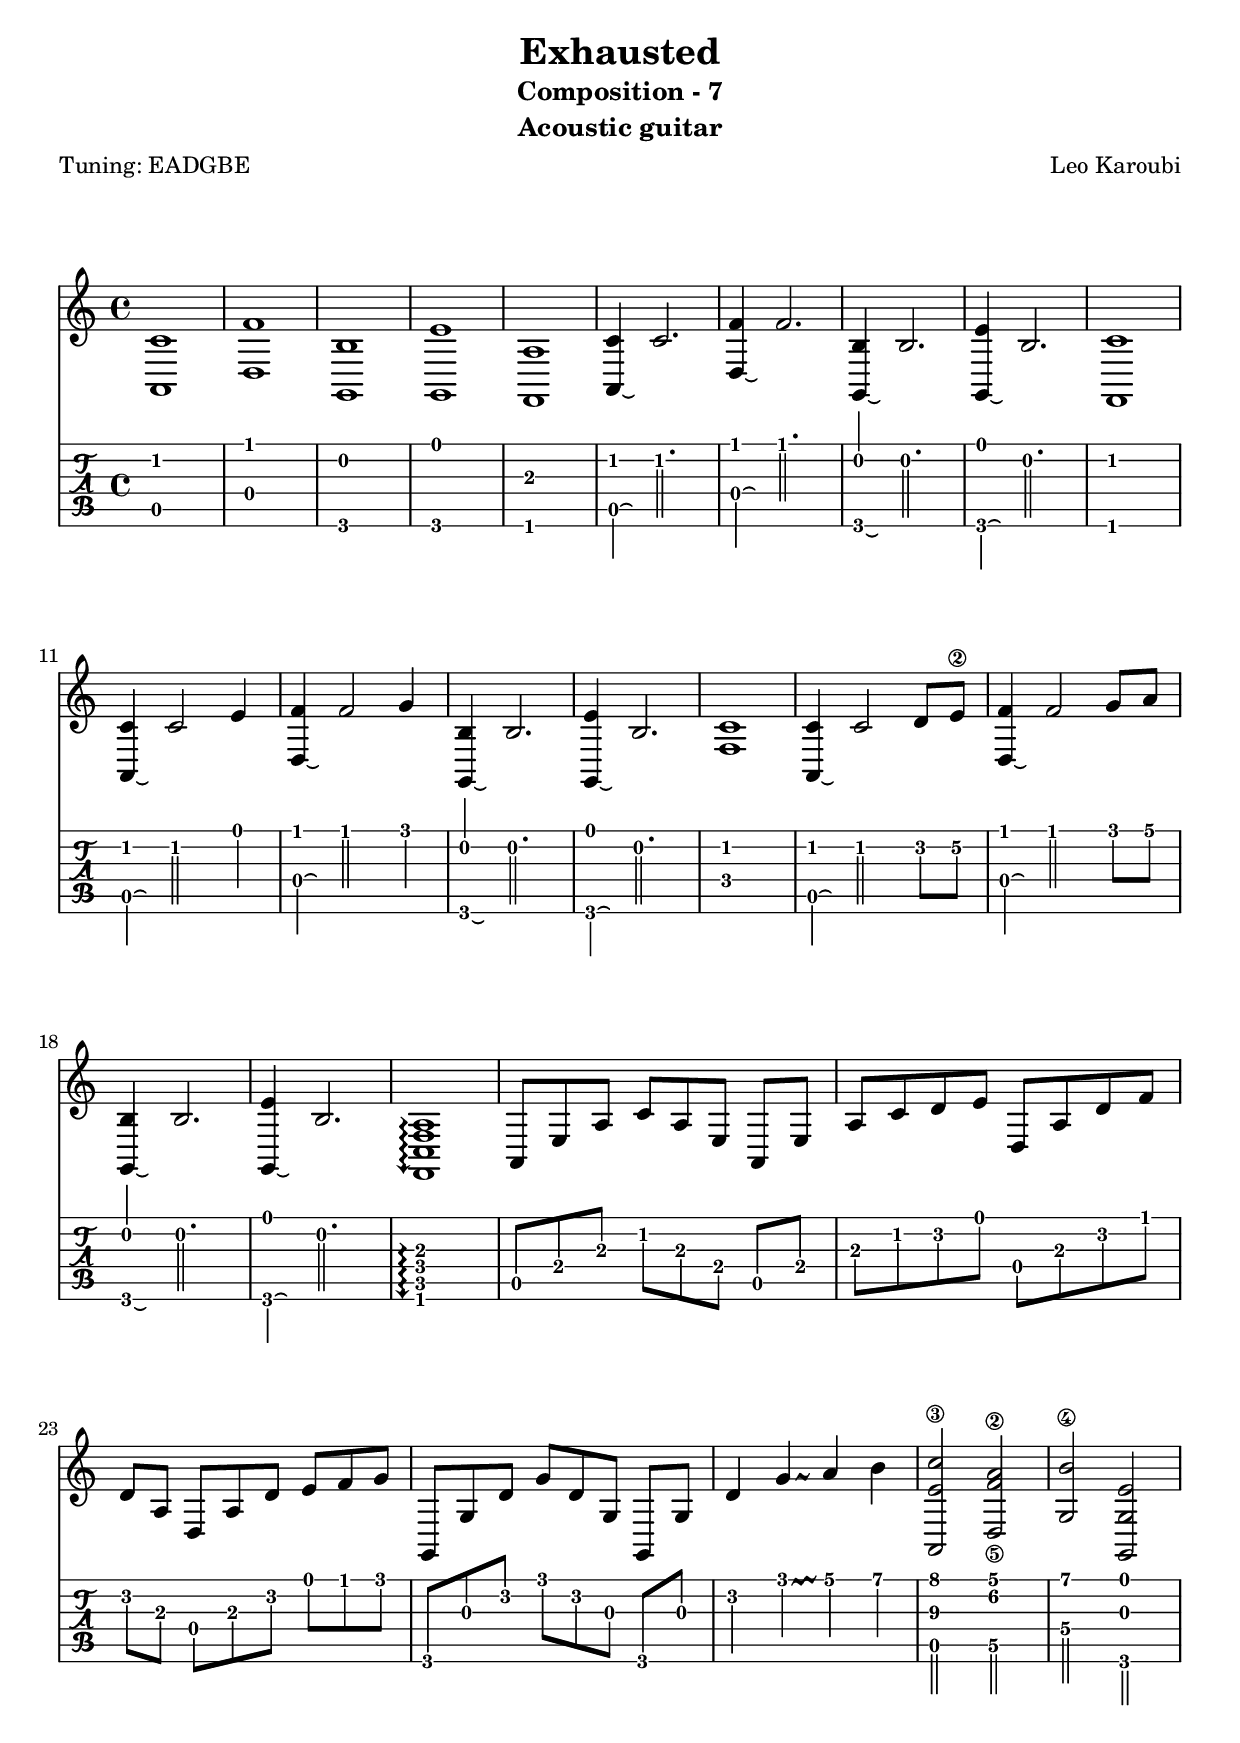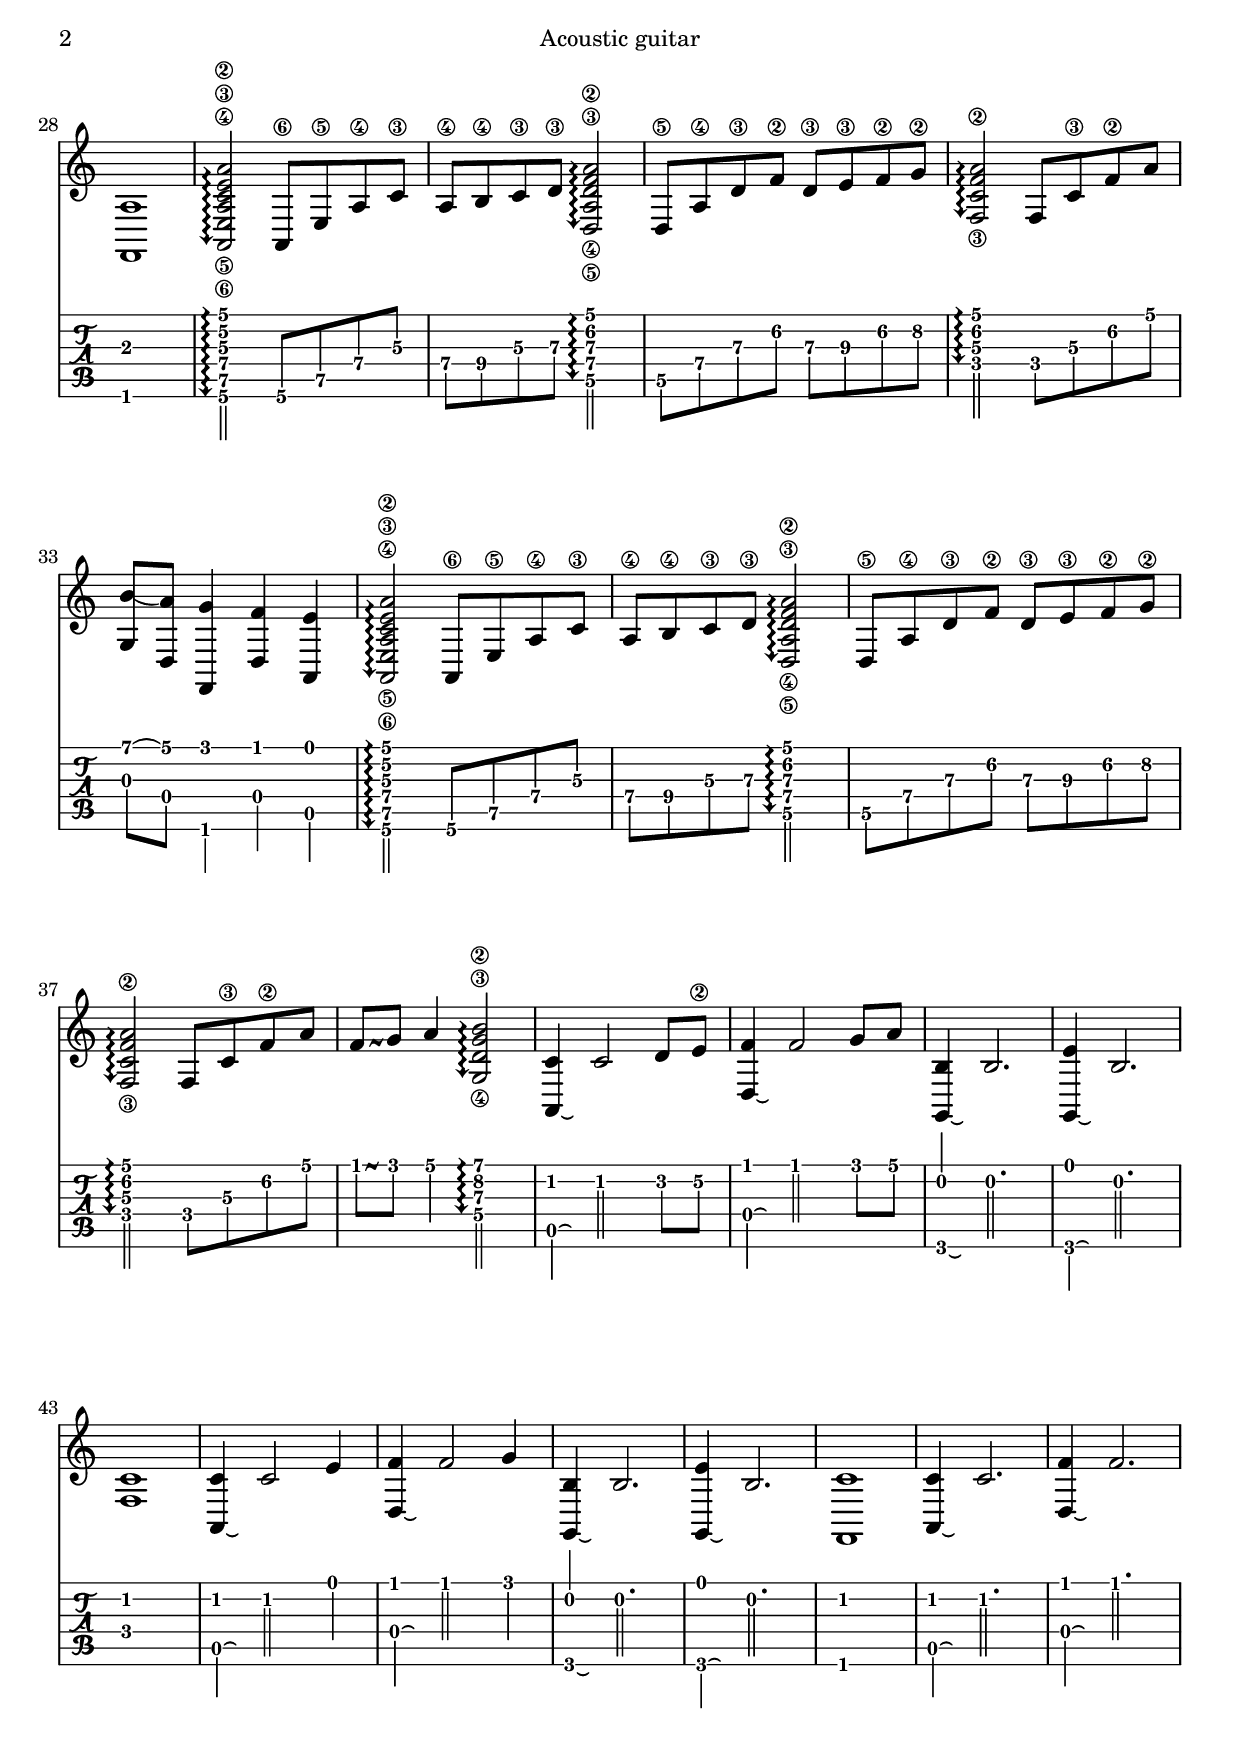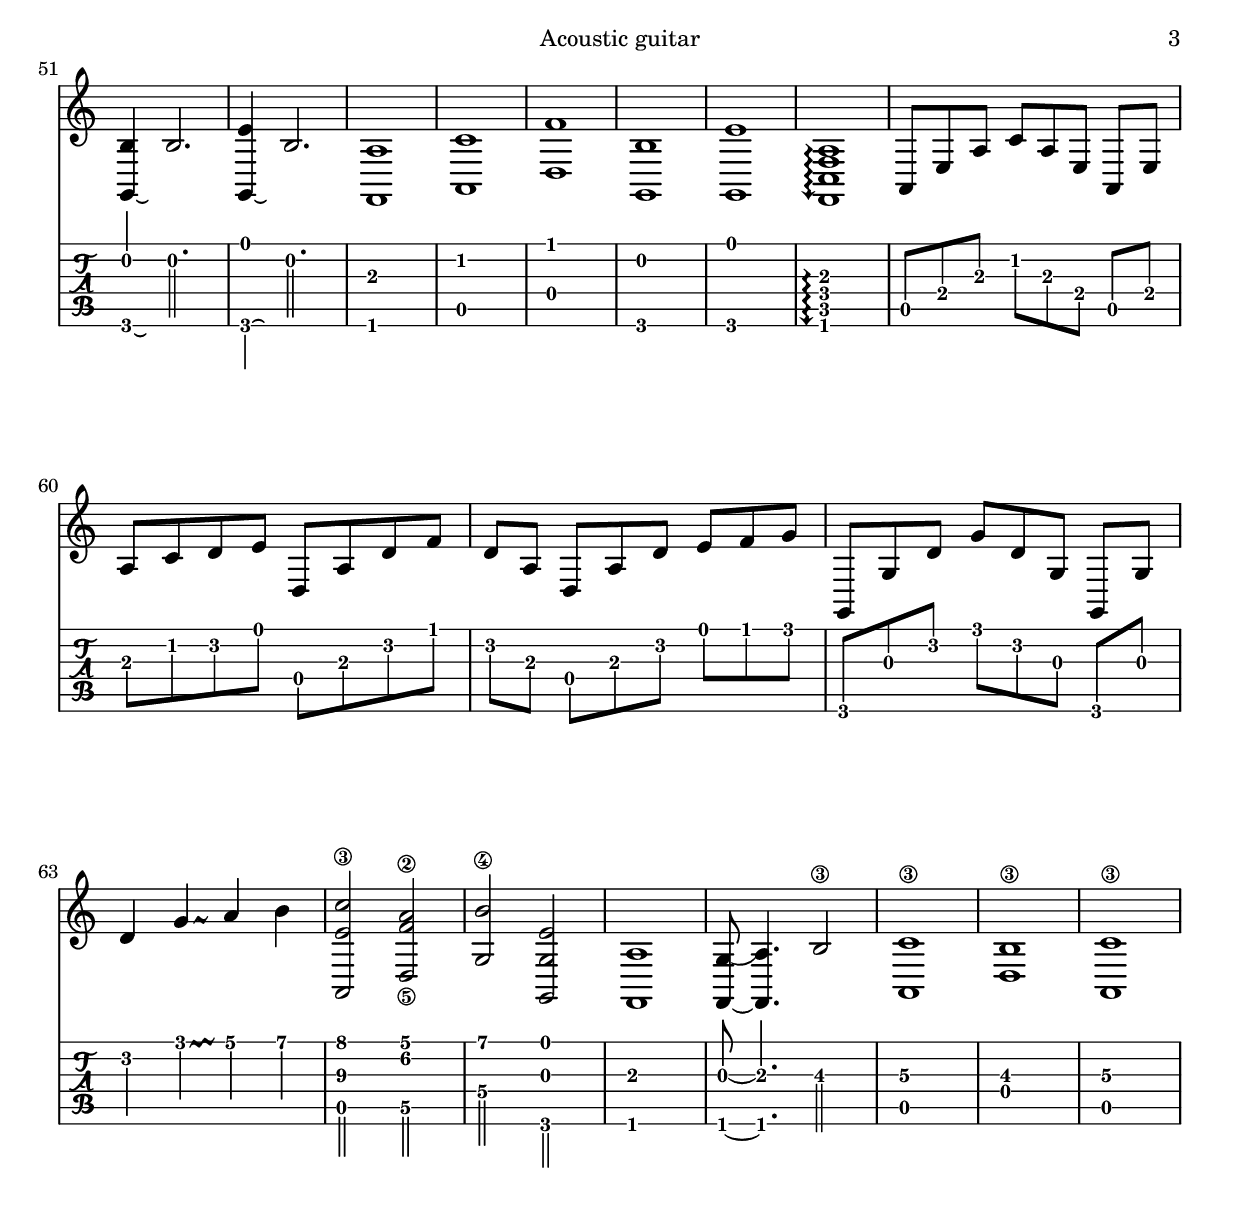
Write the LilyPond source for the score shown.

\version "2.22.1"
\include "english.ly"
\header {
  title = "Exhausted"
  subtitle = "Composition - 7"
  instrument = "Acoustic guitar"
  meter = "Tuning: EADGBE"
  arranger = "Leo Karoubi"
  % composer = "Leo Karoubi"
}

\layout { 
  indent = 0.0\cm 
  #(layout-set-staff-size 21)
  \context {
    \Score
    \override Glissando.thickness = #3
    \override Glissando.style = #'trill
    \override SpacingSpanner.common-shortest-duration = #(ly:make-moment 1/16)
  }
}

\markup { 
  \vspace #1
}

timeSign = 4/4
harmTwelveMarkup = -\markup { \center-align \abs-fontsize #8 { harm .12 }}
harmSevenMarkup = -\markup { \center-align \abs-fontsize #8 { harm .7 }}

rallentendo = -\markup { \abs-fontsize #10 { rallentendo }}

intro = {
    <a, c'>1 |
    <d f'>1 |
    <g, b>1 |
    <g, e'>1 |
    <f, a>1 |

    <a,\laissezVibrer c'>4 c'2. |
    <d\laissezVibrer f'>4 f'2. |
    <g,\laissezVibrer b>4 b2. |
    <g,\laissezVibrer e'>4 b2. |
    <f, c'>1 |

    <a,\laissezVibrer c'>4 c'2 e'4 |
    <d\laissezVibrer f'>4 f'2 g'4 |
    <g,\laissezVibrer b>4 b2. |
    <g,\laissezVibrer e'>4 b2. |
    <f c'>1 |

    <a,\laissezVibrer c'>4 c'2 d'8[ e'\2] |
    <d\laissezVibrer f'>4 f'2 g'8[ a'] |
    <g,\laissezVibrer b>4 b2. |
    <g,\laissezVibrer e'>4 b2. |
    \arpeggioArrowDown<f, c f a>1\arpeggio |
}

bridge = {
    a,8[ e a] c'8[ a e] a,8[ e] |
    a8[ c' d' e'] d8[ a d' f'] |
    d'8[ a] d8[ a d'] e'8[ f' g'] |
    g,8[ g d'] g'8[ d' g] g,8[ g] |
    d'4 g'4 \glissando a'4 b'4 |
    <a, e'\3 c''>2 <d\5 f'\2 a'>2 |
    <g\4 b'>2 <g, g e'>2 |
    <f, a>1 |
}

inner = {
    \arpeggioArrowDown<a,\6 e\5 a\4 c'\3 e'\2 a'>2\arpeggio a,8\6[ e\5 a\4 c'\3] |
    a8\4[ b\4 c'\3 d'\3] \arpeggioArrowDown<d\5 a\4 d'\3 f'\2 a'>2\arpeggio |
    d8\5[ a\4 d'\3 f'\2] d'8\3[ e'\3 f'\2 g'\2] |
    \arpeggioArrowDown<f c'\3 f'\2 a'>2\arpeggio f8[ c'\3 f'\2 a'] |
    <g b'(>8[ <d a')>] <f, g'>4 <d f'>4 <a, e'>4  |

    \arpeggioArrowDown<a,\6 e\5 a\4 c'\3 e'\2 a'>2\arpeggio a,8\6[ e\5 a\4 c'\3] |
    a8\4[ b\4 c'\3 d'\3] \arpeggioArrowDown<d\5 a\4 d'\3 f'\2 a'>2\arpeggio |
    d8\5[ a\4 d'\3 f'\2] d'8\3[ e'\3 f'\2 g'\2] |
    \arpeggioArrowDown<f c'\3 f'\2 a'>2\arpeggio f8[ c'\3 f'\2 a'] |

    f'8[ \glissando g'] a'4 \arpeggioArrowDown<g\4 d'\3 g'\2 b'>2\arpeggio |
}

outro = {
    <a,\laissezVibrer c'>4 c'2 d'8[ e'\2] |
    <d\laissezVibrer f'>4 f'2 g'8[ a'] |
    <g,\laissezVibrer b>4 b2. |
    <g,\laissezVibrer e'>4 b2. |
    <f c'>1 |

    <a,\laissezVibrer c'>4 c'2 e'4 |
    <d\laissezVibrer f'>4 f'2 g'4 |
    <g,\laissezVibrer b>4 b2. |
    <g,\laissezVibrer e'>4 b2. |
    <f, c'>1 |

    <a,\laissezVibrer c'>4 c'2. |
    <d\laissezVibrer f'>4 f'2. |
    <g,\laissezVibrer b>4 b2. |
    <g,\laissezVibrer e'>4 b2. |
    <f, a>1 |

    <a, c'>1 |
    <d f'>1 |
    <g, b>1 |
    <g, e'>1 |
    \arpeggioArrowDown<f, c f a>1\arpeggio |
}

outro_end = {
  <f,~ g(>8 <a) f,>4. b2\3 |
  <a, c'\3>1 |
  <d b\3>1 |
  <a, c'\3>1 |
}

full_part = {
    \intro
    \bridge
    \inner
    % \bridge
    \outro
    \bridge
    \outro_end
}

\score {
    <<
    \new Staff {
        \clef "G"
        \time \timeSign
        \full_part
    }
    \new TabStaff {
        \set TabStaff.minimumFret = #0
        \time \timeSign
        \tabFullNotation
        \full_part
    }
    >>
}
